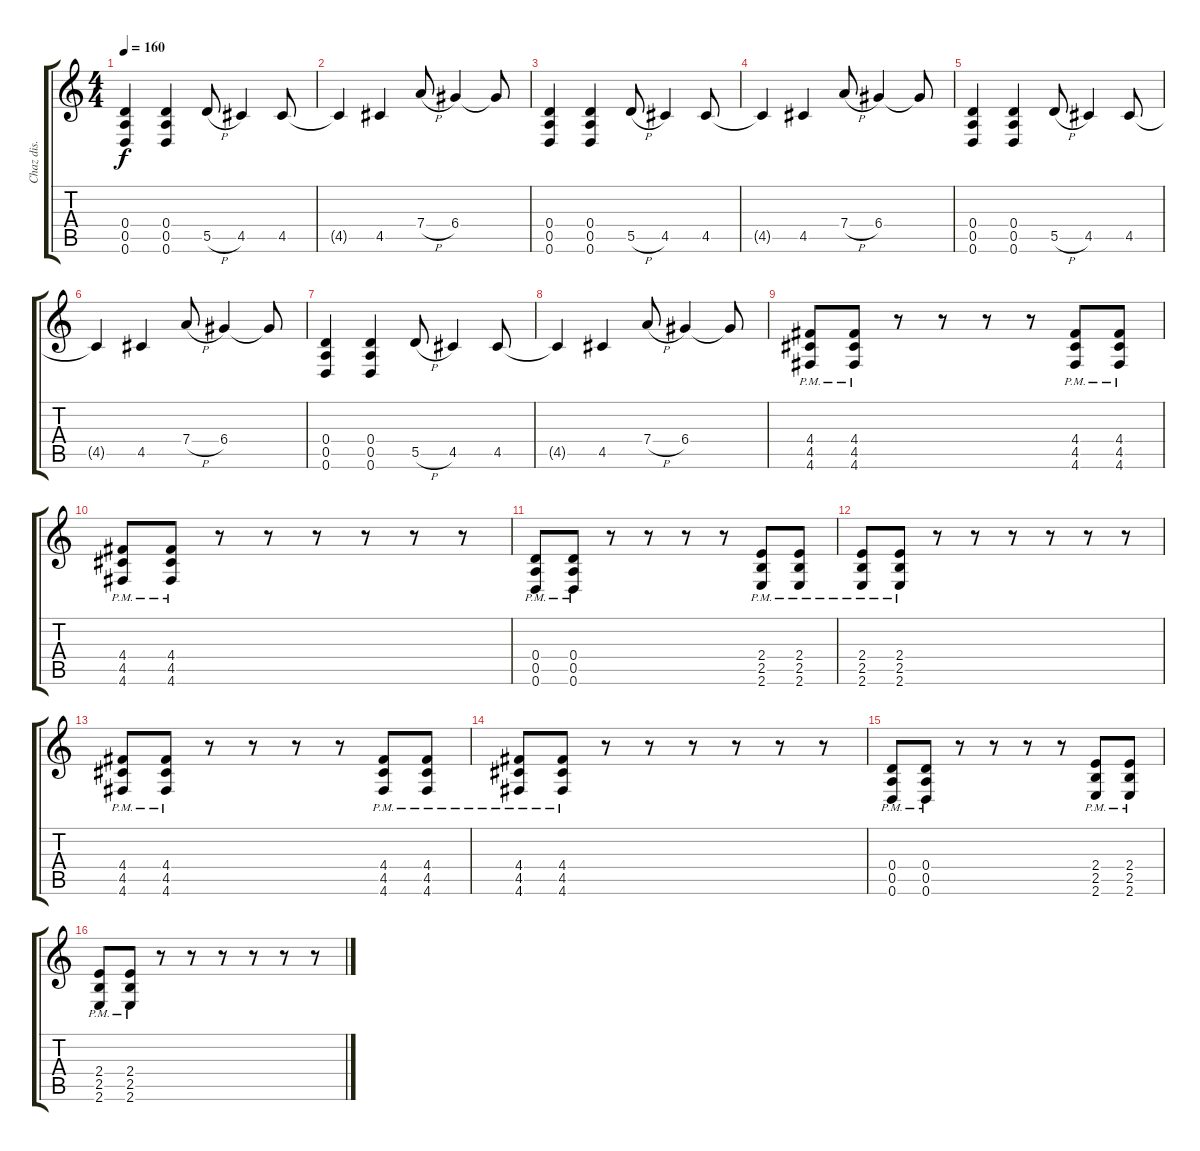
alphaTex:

\track ("Chaz dis." "Chaz dis.") {instrument distortionguitar}
\staff {score tabs}
\tuning (E4 B3 G3 D3 A2 D2) {hide}
\ts (4 4)
\tempo 160
\clef g2
\ks c
(0.4 0.5 0.6).4{dy f} (0.4 0.5 0.6).4 5.5{h}.8 4.5.4 4.5.8 |
4.5{t}.4 4.5.4 7.4{h}.8 6.4.4 6.4{t}.8 |
(0.4 0.5 0.6).4 (0.4 0.5 0.6).4 5.5{h}.8 4.5.4 4.5.8 |
4.5{t}.4 4.5.4 7.4{h}.8 6.4.4 6.4{t}.8 |
(0.4 0.5 0.6).4 (0.4 0.5 0.6).4 5.5{h}.8 4.5.4 4.5.8 |
4.5{t}.4 4.5.4 7.4{h}.8 6.4.4 6.4{t}.8 |
(0.4 0.5 0.6).4 (0.4 0.5 0.6).4 5.5{h}.8 4.5.4 4.5.8 |
4.5{t}.4 4.5.4 7.4{h}.8 6.4.4 6.4{t}.8 |
(4.4{pm} 4.5{pm} 4.6{pm}).8 (4.4{pm} 4.5{pm} 4.6{pm}).8 r.8 r.8 r.8 r.8 (4.4{pm} 4.5{pm} 4.6{pm}).8 (4.4{pm} 4.5{pm} 4.6{pm}).8 |
(4.4{pm} 4.5{pm} 4.6{pm}).8 (4.4{pm} 4.5{pm} 4.6{pm}).8 r.8 r.8 r.8 r.8 r.8 r.8 |
(0.4{pm} 0.5{pm} 0.6{pm}).8 (0.4{pm} 0.5{pm} 0.6{pm}).8 r.8 r.8 r.8 r.8 (2.4{pm} 2.5{pm} 2.6{pm}).8 (2.4{pm} 2.5{pm} 2.6{pm}).8 |
(2.4{pm} 2.5{pm} 2.6{pm}).8 (2.4{pm} 2.5{pm} 2.6{pm}).8 r.8 r.8 r.8 r.8 r.8 r.8 |
(4.4{pm} 4.5{pm} 4.6{pm}).8 (4.4{pm} 4.5{pm} 4.6{pm}).8 r.8 r.8 r.8 r.8 (4.4{pm} 4.5{pm} 4.6{pm}).8 (4.4{pm} 4.5{pm} 4.6{pm}).8 |
(4.4{pm} 4.5{pm} 4.6{pm}).8 (4.4{pm} 4.5{pm} 4.6{pm}).8 r.8 r.8 r.8 r.8 r.8 r.8 |
(0.4{pm} 0.5{pm} 0.6{pm}).8 (0.4{pm} 0.5{pm} 0.6{pm}).8 r.8 r.8 r.8 r.8 (2.4{pm} 2.5{pm} 2.6{pm}).8 (2.4{pm} 2.5{pm} 2.6{pm}).8 |
(2.4{pm} 2.5{pm} 2.6{pm}).8 (2.4{pm} 2.5{pm} 2.6{pm}).8 r.8 r.8 r.8 r.8 r.8 r.8
